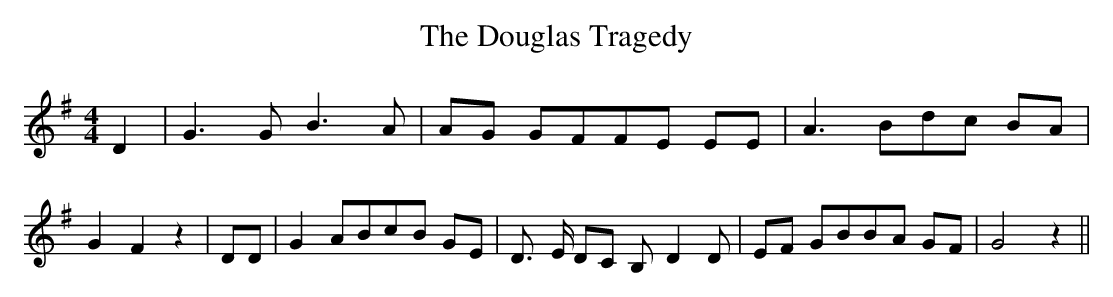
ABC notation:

X:1
T:The Douglas Tragedy
M:4/4
L:1/8
K:G
 D2| G3 G B3 A| AG GFF-E EE| A3 Bd-c BA| G2- F2 z2| DD| G2 ABc-B GE|\
 D3/2- E/2 DC B,- D2 D| EF GBB-A GF| G4 z2||
